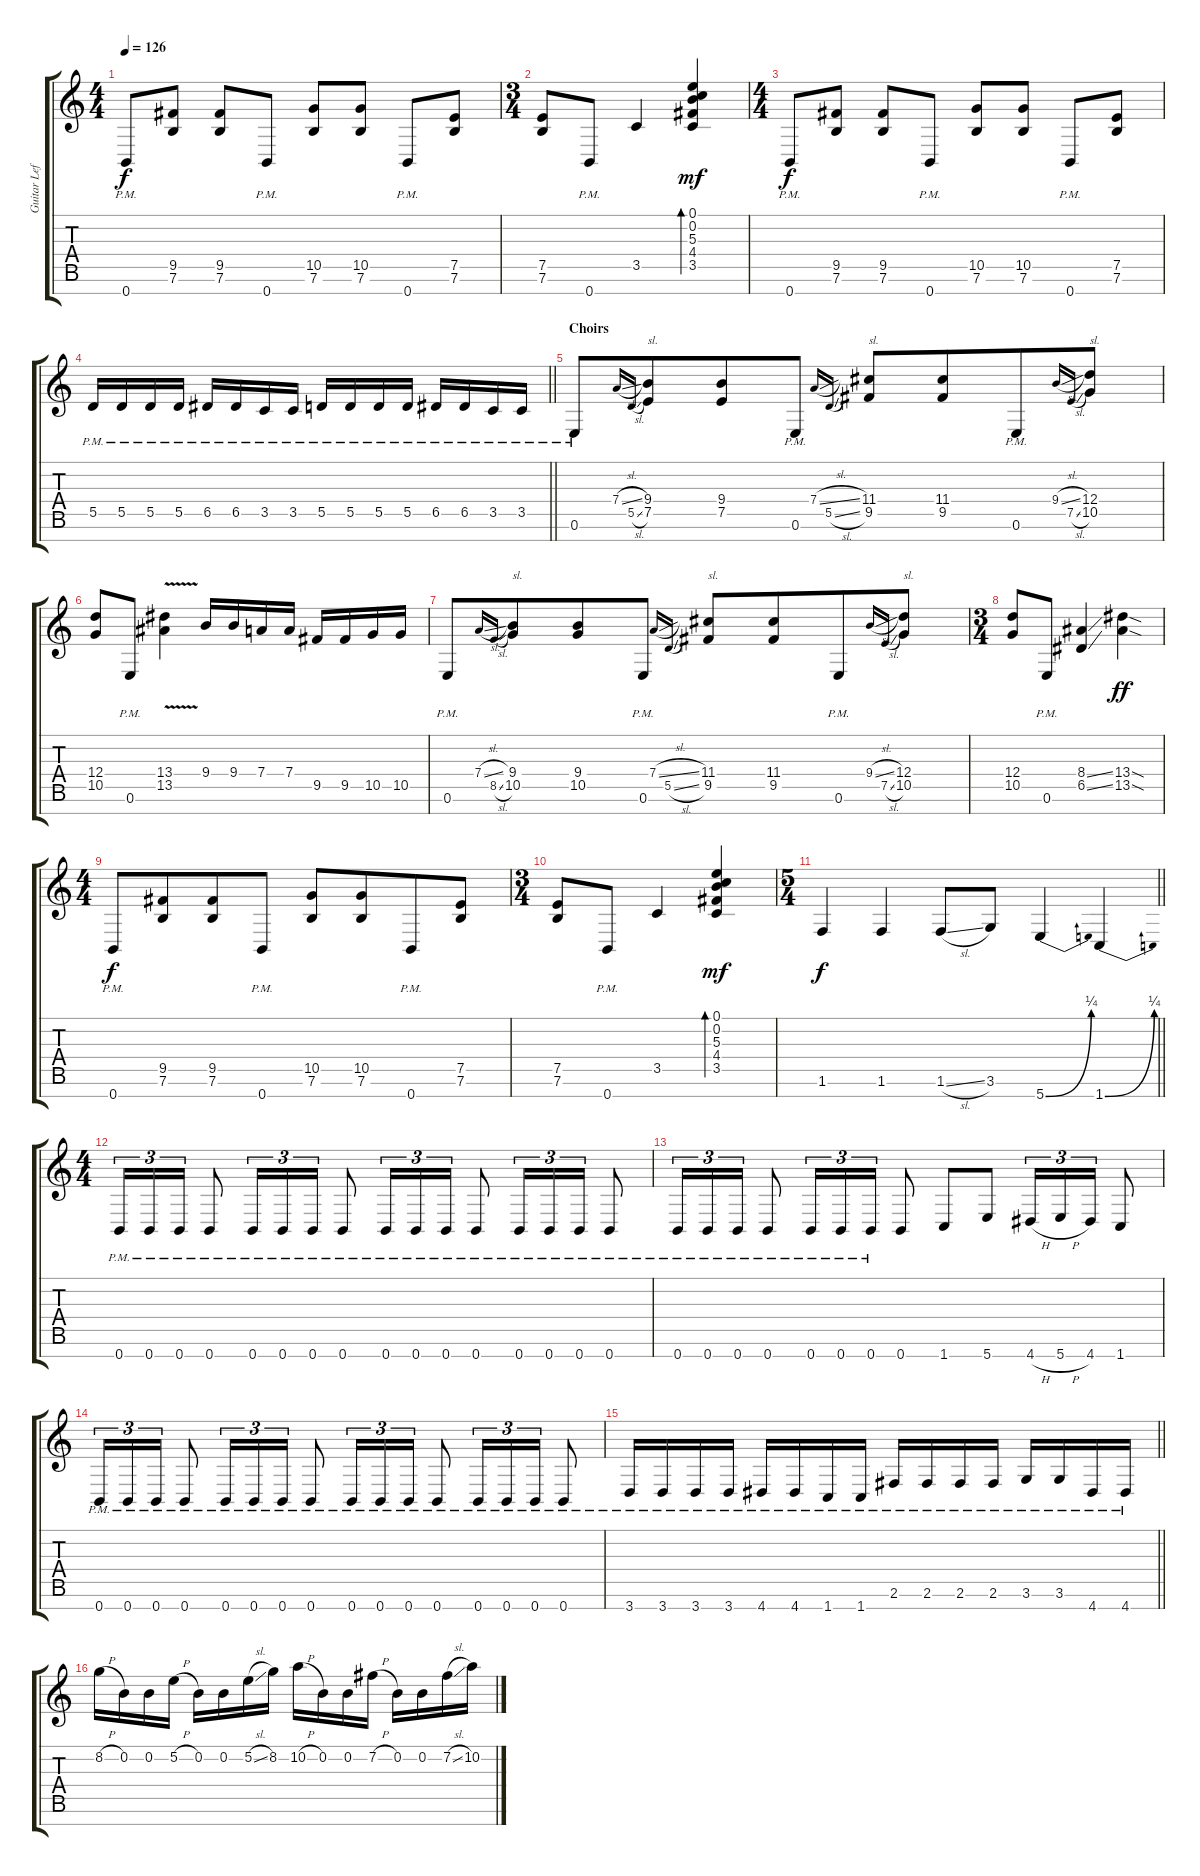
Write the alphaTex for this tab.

\track ("Guitar Left" "Guitar Lef") {instrument distortionguitar}
\staff {score tabs}
\tuning (E4 B3 G3 D3 A2 E2 B1) {hide}
\ts (4 4)
\tempo 126
\clef g2
\ks c
0.7{pm}.8{dy f} (9.5 7.6).8 (9.5 7.6).8 0.7{pm}.8 (10.5 7.6).8 (10.5 7.6).8 0.7{pm}.8 (7.5 7.6).8 |
\ts (3 4)
(7.5 7.6).8 0.7{pm}.8 3.5.4 (0.1 0.2 5.3 4.4 3.5).4{bd 60 dy mf} |
\ts (4 4)
0.7{pm}.8{dy f} (9.5 7.6).8 (9.5 7.6).8 0.7{pm}.8 (10.5 7.6).8 (10.5 7.6).8 0.7{pm}.8 (7.5 7.6).8 |
\barLineRight lightlight
5.5{pm}.16 5.5{pm}.16 5.5{pm}.16 5.5{pm}.16 6.5{pm}.16 6.5{pm}.16 3.5{pm}.16 3.5{pm}.16 5.5{pm}.16 5.5{pm}.16 5.5{pm}.16 5.5{pm}.16 6.5{pm}.16 6.5{pm}.16 3.5{pm}.16 3.5{pm}.16 |
\section ("" "Choirs")
0.6{pm}.8 7.4{sl}.16{gr onbeat} 5.5{sl}.16{gr onbeat} (9.4 7.5).8{txt "sl." beam merge} (9.4 7.5).8 0.6{pm}.8 7.4{sl}.16{gr onbeat} 5.5{sl}.16{gr onbeat} (11.4 9.5).8{txt "sl."} (11.4 9.5).8{beam merge} 0.6{pm}.8 9.4{sl}.16{gr onbeat} 7.5{sl}.16{gr onbeat} (12.4 10.5).8{txt "sl."} |
(12.4 10.5).8 0.6{pm}.8 (13.4{v} 13.5{v}).4 9.4.16 9.4.16 7.4.16 7.4.16 9.5.16 9.5.16 10.5.16 10.5.16 |
0.6{pm}.8 7.4{sl}.16{gr onbeat} 8.5{sl}.16{gr onbeat} (9.4 10.5).8{txt "sl." beam merge} (9.4 10.5).8 0.6{pm}.8 7.4{sl}.16{gr onbeat} 5.5{sl}.16{gr onbeat} (11.4 9.5).8{txt "sl."} (11.4 9.5).8{beam merge} 0.6{pm}.8 9.4{sl}.16{gr onbeat} 7.5{sl}.16{gr onbeat} (12.4 10.5).8{txt "sl."} |
\ts (3 4)
(12.4 10.5).8 0.6{pm}.8 (8.4{ss} 6.5{ss}).4 (13.4{sod} 13.5{sod}).4{dy ff} |
\ts (4 4)
0.7{pm}.8{dy f} (9.5 7.6).8{beam merge} (9.5 7.6).8 0.7{pm}.8 (10.5 7.6).8 (10.5 7.6).8{beam merge} 0.7{pm}.8 (7.5 7.6).8 |
\ts (3 4)
(7.5 7.6).8 0.7{pm}.8 3.5.4 (0.1 0.2 5.3 4.4 3.5).4{bd 60 dy mf} |
\ts (5 4)
\barLineRight lightlight
1.6.4{dy f} 1.6.4 1.6{sl}.8 3.6.8 5.7{be (bend 0 0 60 1)}.4 1.7{be (bend 0 0 60 1)}.4 |
\ts (4 4)
\section ("" "")
0.7{pm}.16{tu (3 2)} 0.7{pm}.16{tu (3 2)} 0.7{pm}.16{tu (3 2)} 0.7{pm}.8 0.7{pm}.16{tu (3 2)} 0.7{pm}.16{tu (3 2)} 0.7{pm}.16{tu (3 2)} 0.7{pm}.8 0.7{pm}.16{tu (3 2)} 0.7{pm}.16{tu (3 2)} 0.7{pm}.16{tu (3 2)} 0.7{pm}.8 0.7{pm}.16{tu (3 2)} 0.7{pm}.16{tu (3 2)} 0.7{pm}.16{tu (3 2)} 0.7{pm}.8 |
0.7{pm}.16{tu (3 2)} 0.7{pm}.16{tu (3 2)} 0.7{pm}.16{tu (3 2)} 0.7{pm}.8 0.7{pm}.16{tu (3 2)} 0.7{pm}.16{tu (3 2)} 0.7{pm}.16{tu (3 2)} 0.7.8 1.7.8 5.7.8 4.7{h}.16{tu (3 2)} 5.7{h}.16{tu (3 2)} 4.7.16{tu (3 2)} 1.7.8 |
0.7{pm}.16{tu (3 2)} 0.7{pm}.16{tu (3 2)} 0.7{pm}.16{tu (3 2)} 0.7{pm}.8 0.7{pm}.16{tu (3 2)} 0.7{pm}.16{tu (3 2)} 0.7{pm}.16{tu (3 2)} 0.7{pm}.8 0.7{pm}.16{tu (3 2)} 0.7{pm}.16{tu (3 2)} 0.7{pm}.16{tu (3 2)} 0.7{pm}.8 0.7{pm}.16{tu (3 2)} 0.7{pm}.16{tu (3 2)} 0.7{pm}.16{tu (3 2)} 0.7{pm}.8 |
\barLineRight lightlight
3.7{pm}.16 3.7{pm}.16 3.7{pm}.16 3.7{pm}.16 4.7{pm}.16 4.7{pm}.16 1.7{pm}.16 1.7{pm}.16 2.6{pm}.16 2.6{pm}.16 2.6{pm}.16 2.6{pm}.16 3.6{pm}.16 3.6{pm}.16 4.7{pm}.16 4.7{pm}.16 |
\section ("" "")
8.2{h}.16 0.2.16 0.2.16 5.2{h}.16 0.2.16 0.2.16 5.2{sl}.16 8.2.16 10.2{h}.16 0.2.16 0.2.16 7.2{h}.16 0.2.16 0.2.16 7.2{sl}.16 10.2.16
